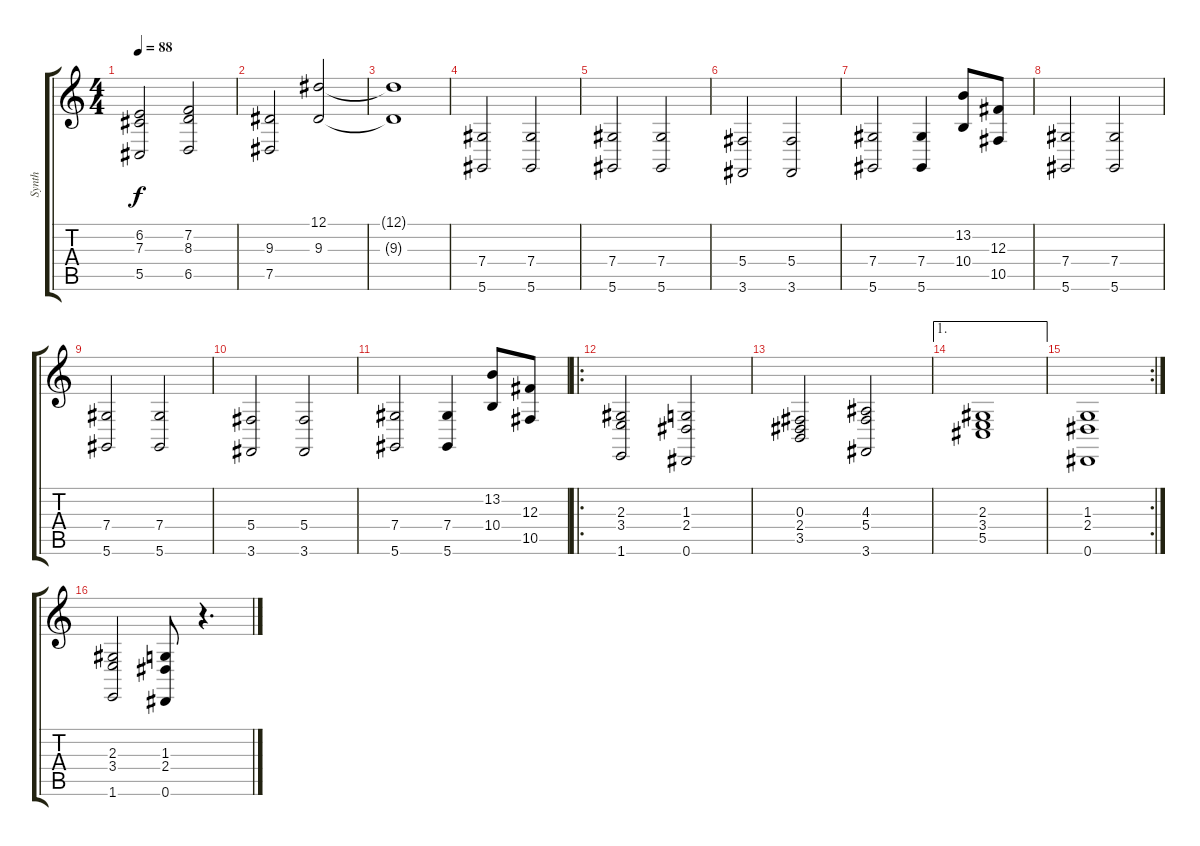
\track ("Synth" "Synth") {instrument synthstrings1}
\staff {score tabs}
\tuning (Eb4 Bb3 Gb3 Db3 Ab2 Eb2) {hide}
\ts (4 4)
\tempo 88
\clef g2
\ks c
(6.2 7.3 5.5).2{dy f} (7.2 8.3 6.5).2 |
(9.3 7.5).2 (12.1 9.3).2 |
(12.1{t} 9.3{t}).1 |
(7.4 5.6).2 (7.4 5.6).2 |
(7.4 5.6).2 (7.4 5.6).2 |
(5.4 3.6).2 (5.4 3.6).2 |
(7.4 5.6).2 (7.4 5.6).4 (13.2 10.4).8 (12.3 10.5).8 |
(7.4 5.6).2 (7.4 5.6).2 |
(7.4 5.6).2 (7.4 5.6).2 |
(5.4 3.6).2 (5.4 3.6).2 |
(7.4 5.6).2 (7.4 5.6).4 (13.2 10.4).8 (12.3 10.5).8 |
\ro
(2.3 3.4 1.6).2 (1.3 2.4 0.6).2 |
(0.3 2.4 3.5).2 (4.3 5.4 3.6).2 |
\ae 1
(2.3 3.4 5.5).1 |
\rc 2
(1.3 2.4 0.6).1 |
(2.3 3.4 1.6).2 (1.3 2.4 0.6).8 r.4{d}
